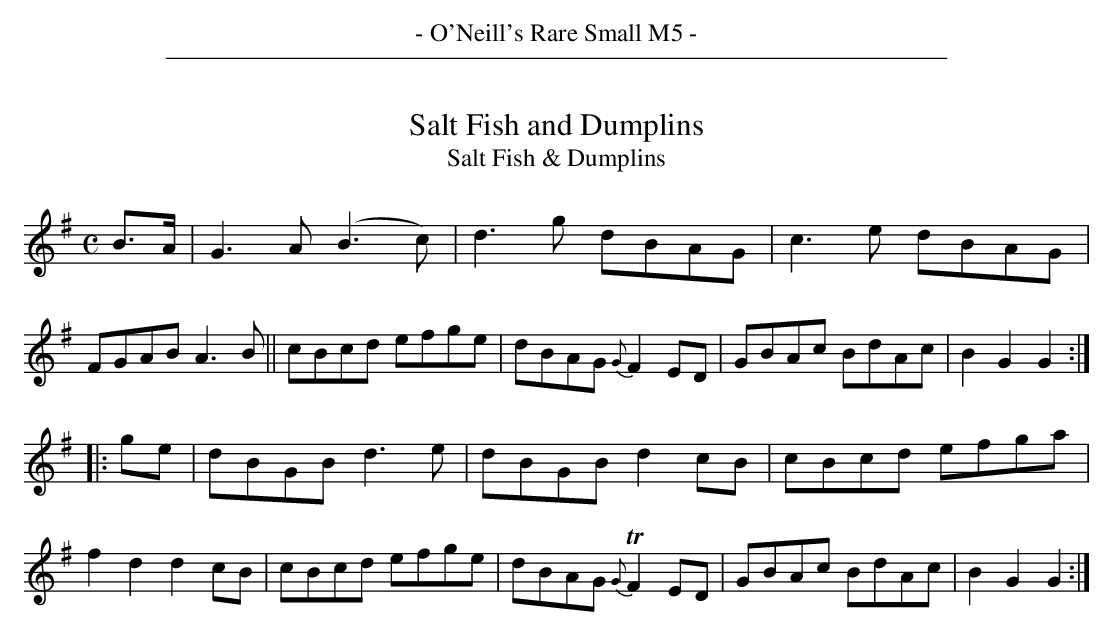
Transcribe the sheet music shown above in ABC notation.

X:1
T: Salt Fish and Dumplins
T: Salt Fish & Dumplins
M: C
L: 1/8
K: G
B>A |\
G3A (B3c) | d3g dBAG | c3e dBAG | FGAB A3B ||\
cBcd efge | dBAG {G}F2ED | GBAc BdAc | B2G2 G2 ::
ge |\
dBGB d3e | dBGB d2cB | cBcd efga | f2d2 d2cB |\
cBcd efge | dBAG {G}TF2ED | GBAc BdAc | B2G2 G2 :|
